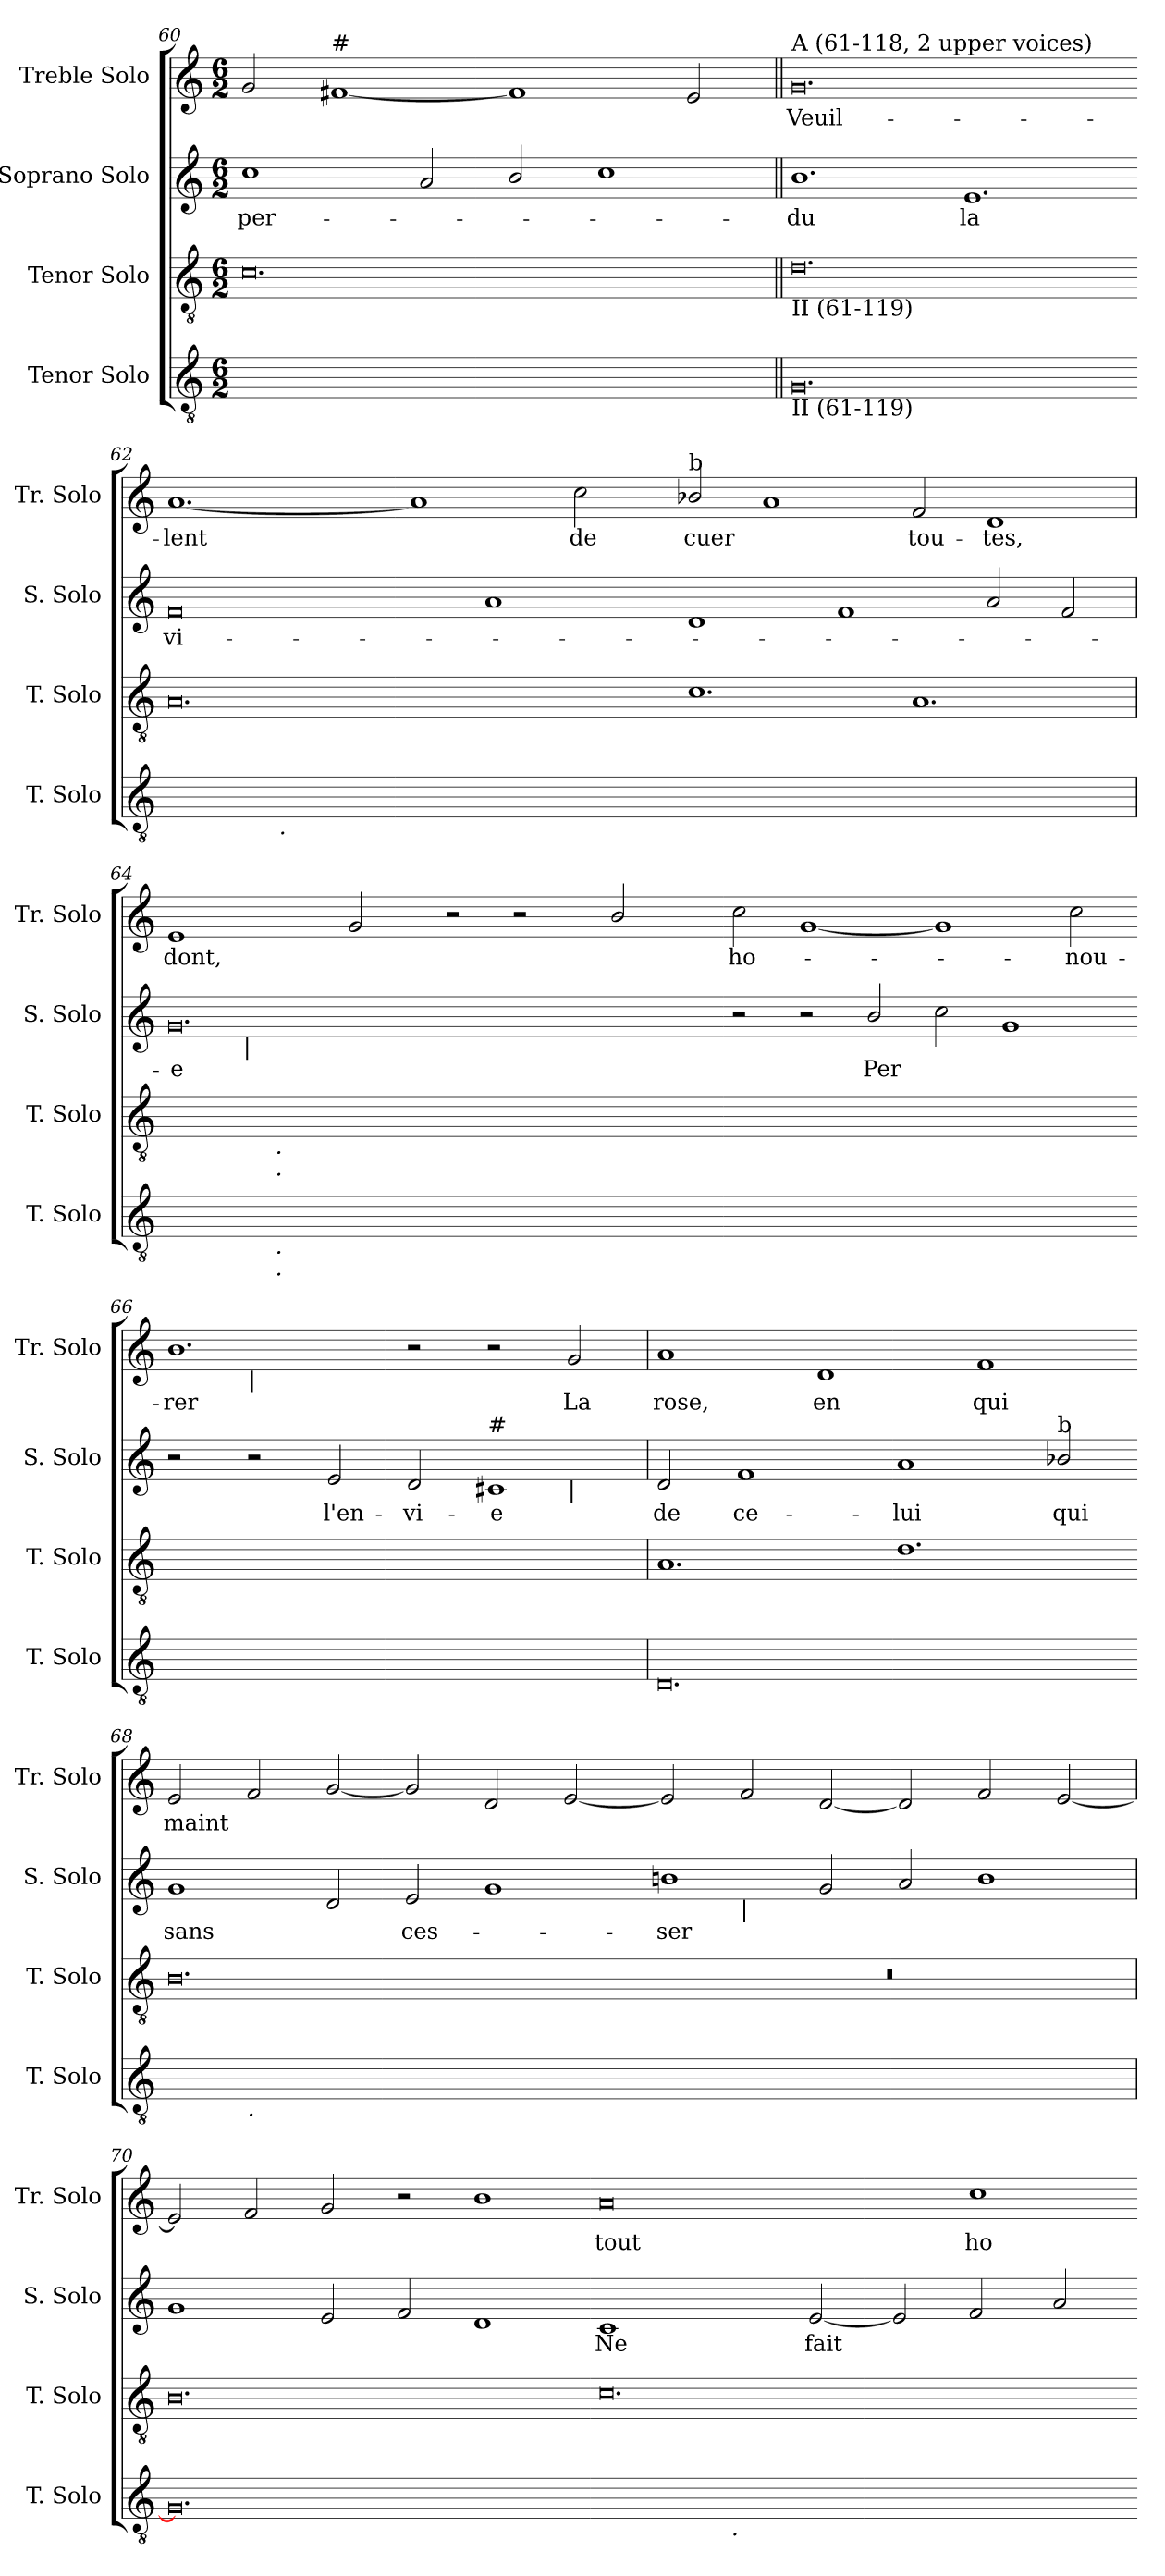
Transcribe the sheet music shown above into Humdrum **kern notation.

**kern	**kern	**kern	**text	**kern	**text
*part4	*part3	*part2	*part2	*part1	*part1
*staff4	*staff3	*staff2	*staff2	*staff1	*staff1
*I"Tenor Solo	*I"Tenor Solo	*I"Soprano Solo	*	*I"Treble Solo	*
*I'T. Solo	*I'T. Solo	*I'S. Solo	*	*I'Tr. Solo	*
*clefGv2	*clefGv2	*clefG2	*	*clefG2	*
*ITrd7c12	*ITrd7c12	*	*	*	*
*k[]	*k[]	*k[]	*	*k[]	*
*C:	*C:	*C:	*	*C:	*
*M6/2	*M6/2	*M6/2	*	*M6/2	*
=60	=60	=60	=60	=60	=60
!	!	!	!LO:LY:b:color=#000000	!	!
0.AAiyy]	0.Ci	1cci	per-	2gi/	.
!	!	!	!	!LO:TX:a:t=#	!
.	.	.	.	[<1f#i	.
.	.	2ai/	.	.	.
.	.	2bi/	.	1f#i]	.
.	.	1cci	.	.	.
.	.	.	.	2ei/	.
!!LO:LB:g=z
=61||	=61||	=61||	=61||	=61||	=61||
!	!	!	!LO:LY:b:color=#000000	!	!
!	!	!	!	!LO:TX:a:t=A (61-118, 2 upper voices)	!
!	!LO:TX:b:t=II (61-119)	!	!	!	!
!LO:TX:b:t=II (61-119)	!	!	!	!	!
!	!	!	!	!	!LO:LY:b:color=#000000
0.GGi	0.Di	1.bi	-du	0.gi	Veuil-
!	!	!	!LO:LY:b:color=#000000	!	!
.	.	1.ei	la	.	.
=62-	=62-	=62-	=62-	=62-	=62-
!	!	!	!LO:LY:b:color=#000000	!	!
!	!	!	!	!	!LO:LY:b:color=#000000
*^	*	*	*	*	*
[<0.FFiyy	4ryy	0.AAi	0fi	vi-	[<1.ai	-lent
.	8ryy	.	.	.	.	.
.	16ryy	.	.	.	.	.
.	128..ryy	.	.	.	.	.
!	!LO:TX:b:i:t=.	!	!	!	!	!
.	1ryy	.	.	.	.	.
.	1ryy	.	.	.	.	.
.	.	.	.	.	1ai]	.
.	.	.	1ai	.	.	.
.	2ryy	.	.	.	.	.
!	!	!	!	!	!	!LO:LY:b:color=#000000
.	.	.	.	.	2cci\	de
.	32ryy	.	.	.	.	.
.	64ryy	.	.	.	.	.
.	512ryy	.	.	.	.	.
*v	*v	*	*	*	*	*
=63-	=63-	=63-	=63-	=63-	=63-
*^	*	*	*	*	*
!	!	!	!	!	!LO:TX:a:t=b	!
!	!	!	!	!	!	!LO:LY:b:color=#000000
*v	*v	*	*	*	*	*
0.FFiyy]	1.Ci	1di	.	2b-i/	cuer
.	.	.	.	1ai	.
.	.	1fi	.	.	.
!	!	!	!	!	!LO:LY:b:color=#000000
.	1.AAi	.	.	2fi/	tou-
!	!	!	!	!	!LO:LY:b:color=#000000
.	.	2ai/	.	1di	-tes,
.	.	2fi/	.	.	.
=64	=64	=64	=64	=64	=64
!	!	!	!LO:LY:b:color=#000000	!	!
!	!	!	!	!	!LO:LY:b:color=#000000
*^	*^	*^	*	*	*
[<0.EEiyy	4ryy	[<0.GGiyy	4ryy	0.gi	4ryy	-e	1ei	dont,
.	8ryy	.	8ryy	.	16ryy	.	.	.
.	.	.	.	.	64..ryy	.	.	.
!	!	!	!	!	!LO:TX:b:i:t=|	!	!	!
.	.	.	.	.	1ryy	.	.	.
.	32ryy	.	32ryy	.	.	.	.	.
.	128ryy	.	128ryy	.	.	.	.	.
.	1024ryy	.	1024ryy	.	.	.	.	.
!	!	!	!LO:TX:b:i:t=.	!	!	!	!	!
!	!	!	!LO:TX:b:i:t=.	!	!	!	!	!
!	!LO:TX:b:i:t=.	!	!	!	!	!	!	!
!	!LO:TX:b:i:t=.	!	!	!	!	!	!	!
.	1ryy	.	1ryy	.	.	.	.	.
.	.	.	.	.	.	.	2gi/	.
.	.	.	.	.	1ryy	.	.	.
.	1ryy	.	1ryy	.	.	.	.	.
.	.	.	.	.	.	.	2r	.
.	.	.	.	.	.	.	2r	.
.	.	.	.	.	2ryy	.	.	.
.	2ryy	.	2ryy	.	.	.	.	.
.	.	.	.	.	.	.	2bi/	.
.	.	.	.	.	8ryy	.	.	.
.	16ryy	.	16ryy	.	.	.	.	.
.	.	.	.	.	32ryy	.	.	.
.	64ryy	.	64ryy	.	.	.	.	.
.	256..ryy	.	256..ryy	.	.	.	.	.
.	.	.	.	.	256ryy	.	.	.
*v	*v	*	*	*v	*v	*	*	*
*	*v	*v	*	*	*	*
=65-	=65-	=65-	=65-	=65-	=65-
*^	*^	*^	*	*	*
!	!	!	!	!	!	!	!	!LO:LY:b:color=#000000
*v	*v	*	*	*v	*v	*	*	*
*	*v	*v	*	*	*	*
0.EEiyy_<	0.GGiyy_<	2r	.	2cci\	ho-
.	.	2r	.	[<1gi	.
!	!	!	!LO:LY:b:color=#000000	!	!
.	.	2bi/	Per	.	.
.	.	2cci\	.	1gi]	.
.	.	1gi	.	.	.
!	!	!	!	!	!LO:LY:b:color=#000000
.	.	.	.	2cci\	-nou-
=66-	=66-	=66-	=66-	=66-	=66-
!	!	!	!	!	!LO:LY:b:color=#000000
*	*	*^	*	*^	*
0.EEiyy]	0.GGiyy]	2r	1ryy	.	1.bi	2ryy	-rer
!	!	!	!	!	!	!LO:TX:b:i:t=|	!
.	.	2r	.	.	.	1ryy	.
!	!	!	!	!LO:LY:b:color=#000000	!	!	!
.	.	2ei/	1.ryy	l'en-	.	.	.
!	!	!	!	!LO:LY:b:color=#000000	!	!	!
.	.	2di/	.	-vi-	2r	1.ryy	.
!	!	!LO:TX:a:t=#	!	!	!	!	!
!	!	!	!	!LO:LY:b:color=#000000	!	!	!
.	.	1c#i	.	-e	2r	.	.
!	!	!	!LO:TX:b:i:t=|	!	!	!	!
!	!	!	!	!	!	!	!LO:LY:b:color=#000000
.	.	.	2ryy	.	2gi/	.	La
*	*	*v	*v	*	*	*	*
*	*	*	*	*v	*v	*
!!LO:LB:g=z
=67	=67	=67	=67	=67	=67
*	*	*^	*	*^	*
!	!	!	!	!LO:LY:b:color=#000000	!	!	!
*	*	*v	*v	*	*	*	*
*	*	*	*	*v	*v	*
*	*	*^	*	*^	*
!	!	!	!	!	!	!	!LO:LY:b:color=#000000
*	*	*v	*v	*	*	*	*
*	*	*	*	*v	*v	*
0.DDi	1.AAi	2di/	de	1ai	rose,
!	!	!	!LO:LY:b:color=#000000	!	!
.	.	1fi	ce-	.	.
!	!	!	!	!	!LO:LY:b:color=#000000
.	.	.	.	1di	en
!	!	!	!LO:LY:b:color=#000000	!	!
.	1.Di	1ai	-lui	.	.
!	!	!	!	!	!LO:LY:b:color=#000000
.	.	.	.	1fi	qui
!	!	!LO:TX:a:t=b	!	!	!
!	!	!	!LO:LY:b:color=#000000	!	!
.	.	2b-i/	qui	.	.
=68-	=68-	=68-	=68-	=68-	=68-
!	!	!	!LO:LY:b:color=#000000	!	!
!	!	!	!	!	!LO:LY:b:color=#000000
*^	*	*	*	*	*
[<0.GGiyy	2ryy	0.BBi	1gi	sans	2ei/	maint
!	!LO:TX:b:i:t=.	!	!	!	!	!
.	1ryy	.	.	.	2fi/	.
.	.	.	2di/	.	[<2gi/	.
!	!	!	!	!LO:LY:b:color=#000000	!	!
.	1.ryy	.	2ei/	ces-	2gi/]	.
.	.	.	1gi	.	2di/	.
.	.	.	.	.	[<2ei/	.
=69-	=69-	=69-	=69-	=69-	=69-	=69-
!	!	!LO:N:vis=1	!	!	!	!
*v	*v	*	*	*	*	*
*^	*	*	*	*	*
!	!	!	!	!LO:LY:b:color=#000000	!	!
*v	*v	*	*^	*	*	*
0.GGiyy_<	0.r	1bi	2ryy	-ser	2ei/]	.
!	!	!	!LO:TX:b:i:t=|	!	!	!
.	.	.	1ryy	.	2fi/	.
.	.	2gi/	.	.	[<2di/	.
.	.	2ai/	1.ryy	.	2di/]	.
.	.	1bi	.	.	2fi/	.
.	.	.	.	.	[<2ei/	.
*	*	*v	*v	*	*	*
=70	=70	=70	=70	=70	=70
0.GGi]	0.BBi	1gi	.	2ei/]	.
.	.	.	.	2fi/	.
.	.	2ei/	.	2gi/	.
.	.	2fi/	.	2r	.
.	.	1di	.	1bi	.
=71-	=71-	=71-	=71-	=71-	=71-
!	!	!	!LO:LY:b:color=#000000	!	!
!	!	!	!	!	!LO:LY:b:color=#000000
*^	*	*	*	*	*
[<0.AAiyy	4ryy	0.Ci	1ci	Ne	0ai	tout
.	8ryy	.	.	.	.	.
.	16ryy	.	.	.	.	.
.	32ryy	.	.	.	.	.
.	64ryy	.	.	.	.	.
.	256ryy	.	.	.	.	.
!	!LO:TX:b:i:t=.	!	!	!	!	!
.	1ryy	.	.	.	.	.
!	!	!	!	!LO:LY:b:color=#000000	!	!
.	.	.	[<2ei/	fait	.	.
.	1ryy	.	.	.	.	.
.	.	.	2ei/]	.	.	.
!	!	!	!	!	!	!LO:LY:b:color=#000000
.	.	.	2fi/	.	1cci	ho-
.	2ryy	.	.	.	.	.
.	.	.	2ai/	.	.	.
.	128.ryy	.	.	.	.	.
*v	*v	*	*	*	*	*
=-	=-	=-	=-	=-	=-
*-	*-	*-	*-	*-	*-
